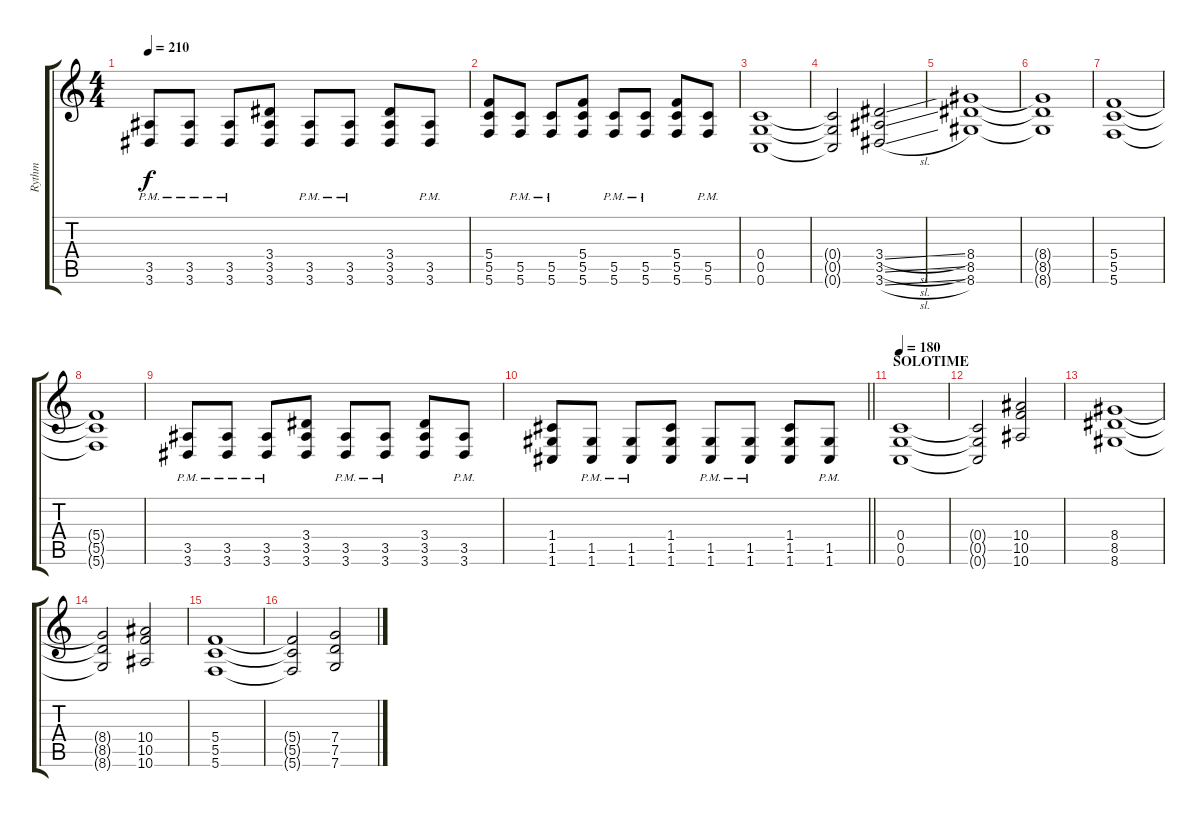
\track ("Rythm" "Rythm") {instrument distortionguitar}
\staff {score tabs}
\tuning (D4 A3 F3 C3 G2 C2) {hide}
\ts (4 4)
\tempo 210
\clef g2
\ks c
(3.5{pm} 3.6{pm}).8{dy f} (3.5{pm} 3.6{pm}).8 (3.5{pm} 3.6{pm}).8 (3.4 3.5 3.6).8 (3.5{pm} 3.6{pm}).8 (3.5{pm} 3.6{pm}).8 (3.4 3.5 3.6).8 (3.5{pm} 3.6{pm}).8 |
(5.4 5.5 5.6).8 (5.5{pm} 5.6{pm}).8 (5.5{pm} 5.6{pm}).8 (5.4 5.5 5.6).8 (5.5{pm} 5.6{pm}).8 (5.5{pm} 5.6{pm}).8 (5.4 5.5 5.6).8 (5.5{pm} 5.6{pm}).8 |
(0.4 0.5 0.6).1 |
(0.4{t} 0.5{t} 0.6{t}).2 (3.4{sl} 3.5{sl} 3.6{sl}).2 |
(8.4 8.5 8.6).1 |
(8.4{t} 8.5{t} 8.6{t}).1 |
(5.4 5.5 5.6).1 |
(5.4{t} 5.5{t} 5.6{t}).1 |
(3.5{pm} 3.6{pm}).8 (3.5{pm} 3.6{pm}).8 (3.5{pm} 3.6{pm}).8 (3.4 3.5 3.6).8 (3.5{pm} 3.6{pm}).8 (3.5{pm} 3.6{pm}).8 (3.4 3.5 3.6).8 (3.5{pm} 3.6{pm}).8 |
\barLineRight lightlight
(1.4 1.5 1.6).8 (1.5{pm} 1.6{pm}).8 (1.5{pm} 1.6{pm}).8 (1.4 1.5 1.6).8 (1.5{pm} 1.6{pm}).8 (1.5{pm} 1.6{pm}).8 (1.4 1.5 1.6).8 (1.5{pm} 1.6{pm}).8 |
\section ("" "SOLOTIME")
\tempo 180
(0.4 0.5 0.6).1 |
(0.4{t} 0.5{t} 0.6{t}).2 (10.4 10.5 10.6).2 |
(8.4 8.5 8.6).1 |
(8.4{t} 8.5{t} 8.6{t}).2 (10.4 10.5 10.6).2 |
(5.4 5.5 5.6).1 |
(5.4{t} 5.5{t} 5.6{t}).2 (7.4 7.5 7.6).2
